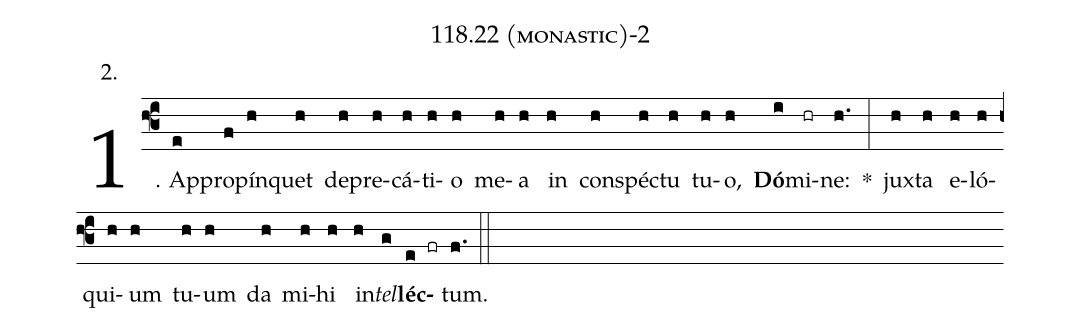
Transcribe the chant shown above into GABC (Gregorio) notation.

name: 118.22 (monastic)-2;
annotation: 2.;
%%
(f3)1. Ap(e)pro(f)pín(h)quet(h) de(h)pre(h)cá(h)ti(h)o(h) me(h)a(h) in(h) con(h)spéc(h)tu(h) tu(h)o,(h) <b>Dó</b>(i)mi(hr)ne:(h.) *(:) jux(h)ta(h) e(h)ló(h)qui(h)um(h) tu(h)um(h) da(h) mi(h)hi(h) in(h)<i>tel</i>(g)<b>léc</b>(e fr)tum.(f.) (::)
